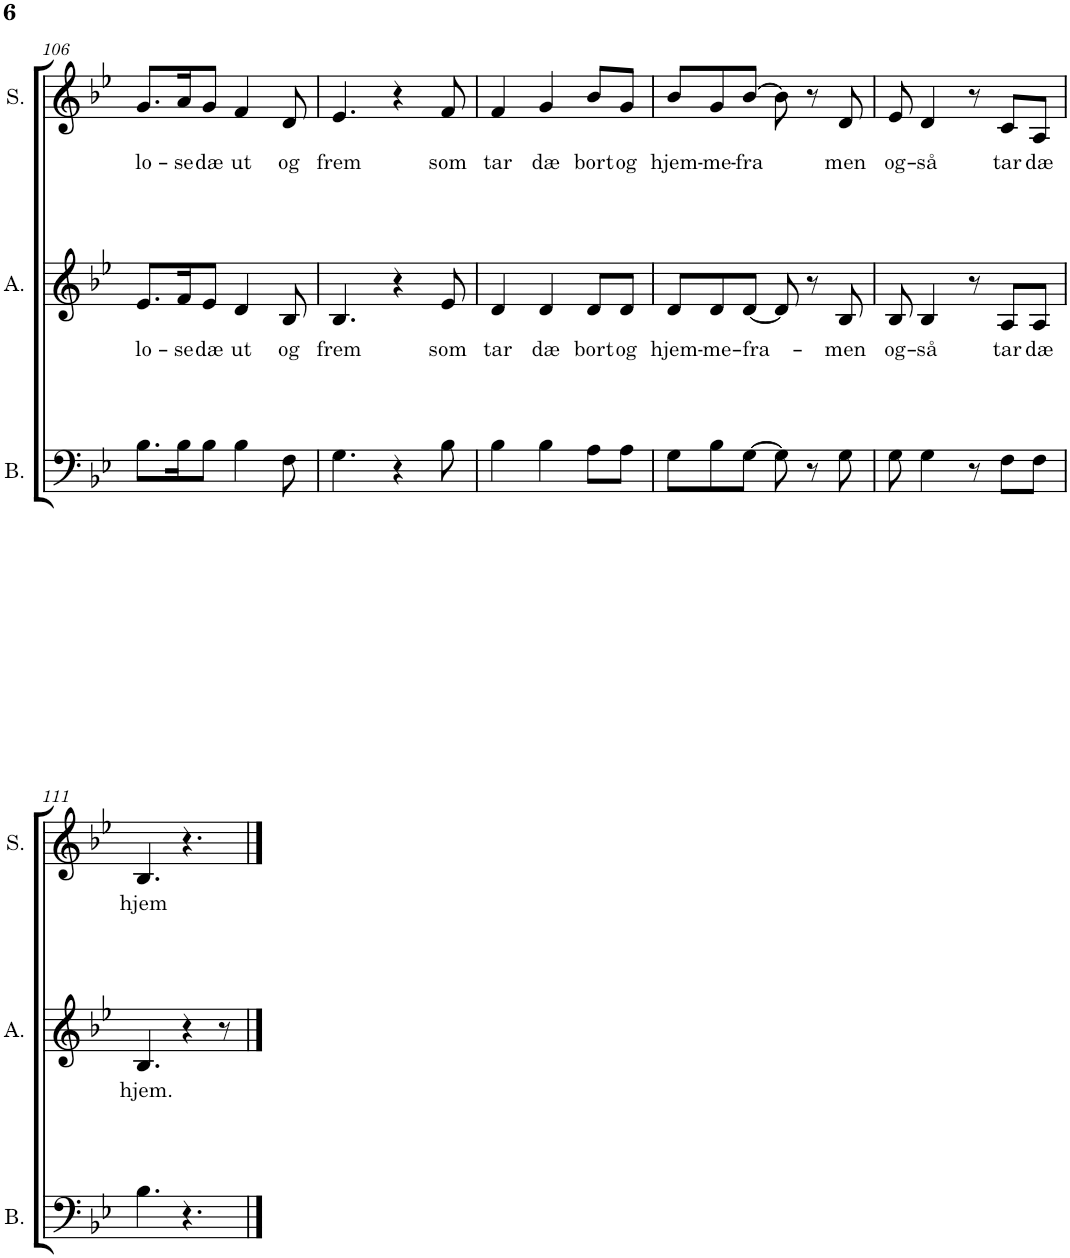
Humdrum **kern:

**kern	**kern	**text	**kern	**text
*part3	*part2	*part2	*part1	*part1
*staff3	*staff2	*staff2	*staff1	*staff1
*I"Bass	*I"Alto	*	*I"Soprano	*
*I'B.	*I'A.	*	*I'S.	*
!!LO:PB:g=z
*clefF4	*clefG2	*	*clefG2	*
*k[b-e-]	*k[b-e-]	*	*k[b-e-]	*
*M6/8	*M6/8	*	*M6/8	*
=106	=106	=106	=106	=106
!	!	!LO:LY:b	!	!LO:LY:b
8.B-\L	8.e-/L	lo-	8.g/L	lo-
!	!	!LO:LY:b	!	!LO:LY:b
16B-\K	16f/K	-se	16a/K	-se
!	!	!LO:LY:b	!	!LO:LY:b
8B-\J	8e-/J	dæ	8g/J	dæ
!	!	!LO:LY:b	!	!LO:LY:b
4B-\	4d/	ut	4f/	ut
!	!	!LO:LY:b	!	!LO:LY:b
8F\	8B-/	og	8d/	og
=107	=107	=107	=107	=107
!	!	!LO:LY:b	!	!LO:LY:b
4.G\	4.B-/	frem	4.e-/	frem
4r	4r	.	4r	.
!	!	!LO:LY:b	!	!LO:LY:b
8B-\	8e-/	som	8f/	som
=108	=108	=108	=108	=108
!	!	!LO:LY:b	!	!LO:LY:b
4B-\	4d/	tar	4f/	tar
!	!	!LO:LY:b	!	!LO:LY:b
4B-\	4d/	dæ	4g/	dæ
!	!	!LO:LY:b	!	!LO:LY:b
8A\L	8d/L	bort	8b-/L	bort
!	!	!LO:LY:b	!	!LO:LY:b
8A\J	8d/J	og	8g/J	og
=109	=109	=109	=109	=109
!	!	!LO:LY:b	!	!LO:LY:b
8G\L	8d/L	hjem-	8b-/L	hjem-
!	!	!LO:LY:b	!	!LO:LY:b
8B-\	8d/	-me-	8g/	-me-
!	!	!LO:LY:b	!	!LO:LY:b
[8G\J	[8d/J	-fra-	[8b-/J	-fra
8G\]	8d/]	.	8b-\]	.
8r	8r	.	8r	.
!	!	!LO:LY:b	!	!LO:LY:b
8G\	8B-/	-men	8d/	men
=110	=110	=110	=110	=110
!	!	!LO:LY:b	!	!LO:LY:b
8G\	8B-/	og-	8e-/	og-
!	!	!LO:LY:b	!	!LO:LY:b
4G\	4B-/	-så	4d/	-så
8r	8r	.	8r	.
!	!	!LO:LY:b	!	!LO:LY:b
8F\L	8A/L	tar	8c/L	tar
!	!	!LO:LY:b	!	!LO:LY:b
8F\J	8A/J	dæ	8A/J	dæ
!!LO:LB:g=z
=111	=111	=111	=111	=111
!	!	!LO:LY:b	!	!LO:LY:b
4.B-\	4.B-/	hjem.	4.B-/	hjem
4.r	4r	.	4.r	.
.	8r	.	.	.
==	==	==	==	==
*-	*-	*-	*-	*-
